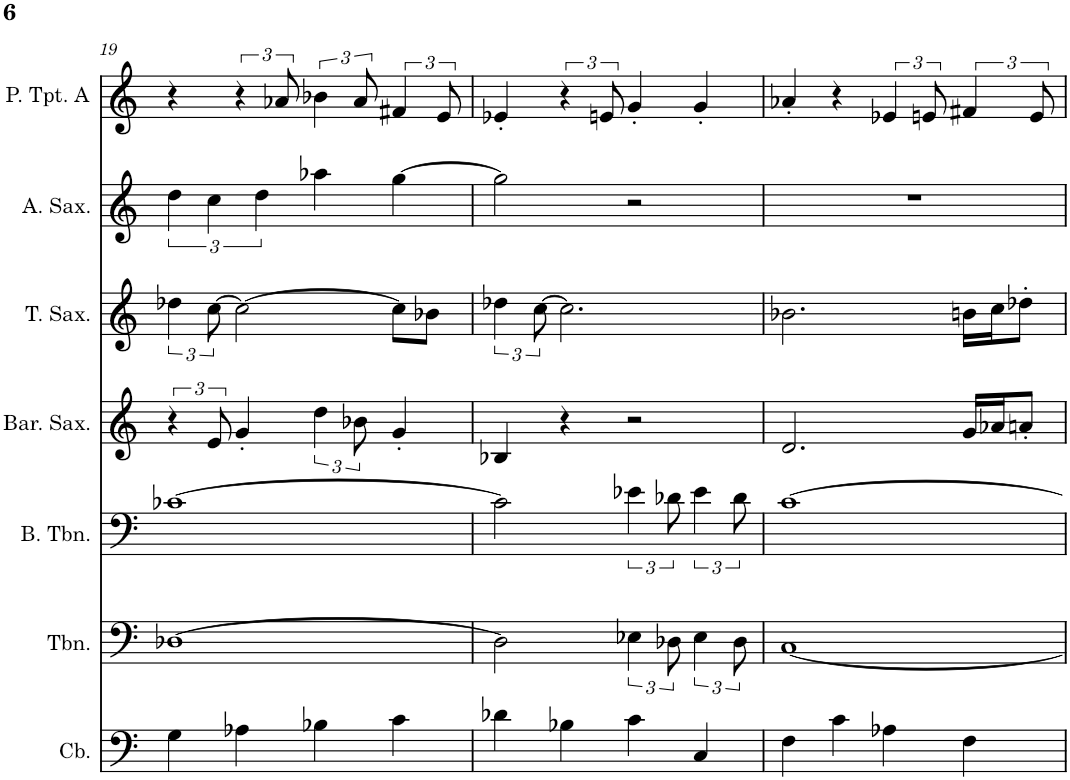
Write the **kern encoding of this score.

**kern	**kern	**kern	**kern	**kern	**kern	**kern
*part7	*part6	*part5	*part4	*part3	*part2	*part1
*staff7	*staff6	*staff5	*staff4	*staff3	*staff2	*staff1
*I"Contrabass	*I"Trombone	*I"Bass Trombone	*I"Baritone Saxophone	*I"Tenor Saxophone	*I"Alto Saxophone	*I"Piccolo Trumpet in A
*I'Cb.	*I'Tbn.	*I'B. Tbn.	*I'Bar. Sax.	*I'T. Sax.	*I'A. Sax.	*I'P. Tpt. A
!!LO:PB:g=z
*clefF4	*clefF4	*clefF4	*clefG2	*clefG2	*clefG2	*clefG2
*Trd7c12	*	*	*Trd12c21	*Trd8c14	*Trd5c9	*Trd-5c-9
*k[]	*k[]	*k[]	*k[]	*k[]	*k[]	*k[]
*M4/4	*M4/4	*M4/4	*M4/4	*M4/4	*M4/4	*M4/4
=19	=19	=19	=19	=19	=19	=19
4G\	[1D-X	[1c-X	6r	6dd-X\	6dd\	4r
.	.	.	12e/	[12cc\	6cc\	.
4A-X\	.	.	4g'/	2cc\_	.	6r
.	.	.	.	.	6dd\	.
.	.	.	.	.	.	12a-X/
4B-X\	.	.	6dd\	.	4aa-X\	6b-X\
.	.	.	12b-X\	.	.	12a-/
4c\	.	.	4g'/	8cc\L]	[4gg\	6f#X/
.	.	.	.	8b-X\J	.	.
.	.	.	.	.	.	12e/
=20	=20	=20	=20	=20	=20	=20
4d-X\	2D-\]	2c-\]	4B-X/	6dd-X\	2gg\]	4e-X'/
.	.	.	.	[12cc\	.	.
4B-X\	.	.	4r	2.cc\]	.	6r
.	.	.	.	.	.	12en/
4c\	6E-X\	6e-X\	2r	.	2r	4g'/
.	12D-X\	12d-X\	.	.	.	.
4C/	6E-\	6e-\	.	.	.	4g'/
.	12D-\	12d-\	.	.	.	.
=21	=21	=21	=21	=21	=21	=21
4F\	[1C	[1c	2.d/	2.b-X\	1r	4a-X'/
4c\	.	.	.	.	.	4r
4A-X\	.	.	.	.	.	6e-X/
.	.	.	.	.	.	12en/
4F\	.	.	16g/LL	16bn\LL	.	6f#X/
.	.	.	16a-X/J	16cc\J	.	.
.	.	.	8an'/J	8dd-X'\J	.	.
.	.	.	.	.	.	12e/
=	=	=	=	=	=	=
*-	*-	*-	*-	*-	*-	*-
